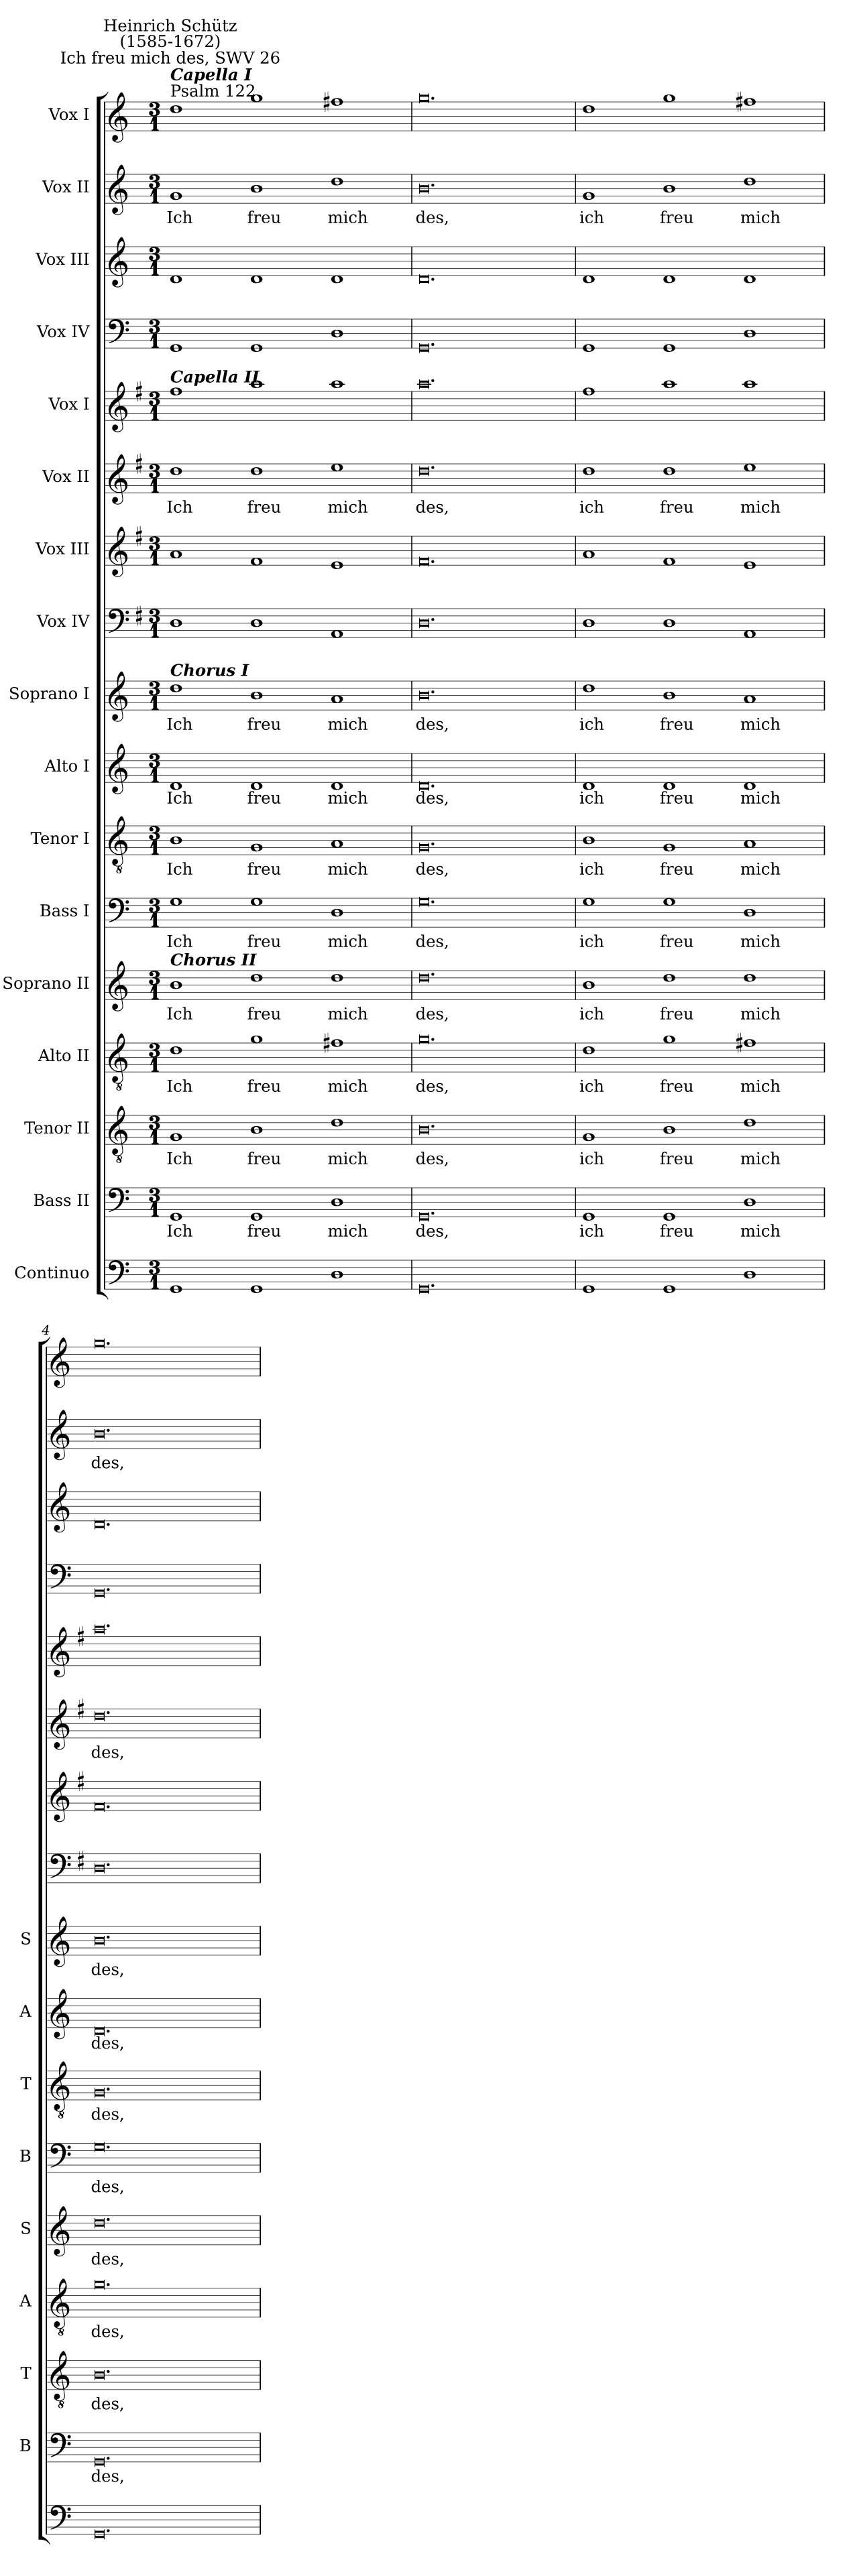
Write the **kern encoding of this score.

**kern	**kern	**text	**kern	**text	**kern	**text	**kern	**text	**kern	**text	**kern	**text	**kern	**text	**kern	**text	**kern	**kern	**kern	**text	**kern	**kern	**kern	**kern	**text	**kern
*part17	*part16	*part16	*part15	*part15	*part14	*part14	*part13	*part13	*part12	*part12	*part11	*part11	*part10	*part10	*part9	*part9	*part8	*part7	*part6	*part6	*part5	*part4	*part3	*part2	*part2	*part1
*staff17	*staff16	*staff16	*staff15	*staff15	*staff14	*staff14	*staff13	*staff13	*staff12	*staff12	*staff11	*staff11	*staff10	*staff10	*staff9	*staff9	*staff8	*staff7	*staff6	*staff6	*staff5	*staff4	*staff3	*staff2	*staff2	*staff1
*I"Continuo	*I"Bass II	*	*I"Tenor II	*	*I"Alto II	*	*I"Soprano II	*	*I"Bass I	*	*I"Tenor I	*	*I"Alto I	*	*I"Soprano I	*	*I"Vox IV	*I"Vox III	*I"Vox II	*	*I"Vox I	*I"Vox IV	*I"Vox III	*I"Vox II	*	*I"Vox I
*	*I'B	*	*I'T	*	*I'A	*	*I'S	*	*I'B	*	*I'T	*	*I'A	*	*I'S	*	*	*	*	*	*	*	*	*	*	*
*clefF4	*clefF4	*	*clefGv2	*	*clefGv2	*	*clefG2	*	*clefF4	*	*clefGv2	*	*clefG2	*	*clefG2	*	*clefF4	*clefG2	*clefG2	*	*clefG2	*clefF4	*clefG2	*clefG2	*	*clefG2
*	*	*	*	*	*	*	*	*	*	*	*	*	*	*	*	*	*ITrd4c7	*ITrd4c7	*ITrd4c7	*	*ITrd4c7	*	*	*	*	*
*k[]	*k[]	*	*k[]	*	*k[]	*	*k[]	*	*k[]	*	*k[]	*	*k[]	*	*k[]	*	*k[]	*k[]	*k[]	*	*k[]	*k[]	*k[]	*k[]	*	*k[]
*C:	*C:	*	*C:	*	*C:	*	*C:	*	*C:	*	*C:	*	*C:	*	*C:	*	*C:	*C:	*C:	*	*C:	*C:	*C:	*C:	*	*C:
*M3/1	*M3/1	*	*M3/1	*	*M3/1	*	*M3/1	*	*M3/1	*	*M3/1	*	*M3/1	*	*M3/1	*	*M3/1	*M3/1	*M3/1	*	*M3/1	*M3/1	*M3/1	*M3/1	*	*M3/1
=1	=1	=1	=1	=1	=1	=1	=1	=1	=1	=1	=1	=1	=1	=1	=1	=1	=1	=1	=1	=1	=1	=1	=1	=1	=1	=1
!	!	!	!	!	!	!	!	!	!	!	!	!	!	!	!	!	!	!	!	!	!	!	!	!	!	!LO:TX:a:t=Psalm 122
!	!	!	!	!	!	!	!	!	!	!	!	!	!	!	!	!	!	!	!	!	!	!	!	!	!	!LO:TX:a:Bi:t=Capella I
!	!	!	!	!	!	!	!	!	!	!	!	!	!	!	!	!	!	!	!	!	!	!	!	!	!	!LO:TX:a:cj:t=Ich freu mich des, SWV 26
!	!	!	!	!	!	!	!	!	!	!	!	!	!	!	!	!	!	!	!	!	!	!	!	!	!	!LO:TX:a:cj:t=Heinrich Schütz\n(1585-1672)
!	!	!	!	!	!	!	!	!	!	!	!	!	!	!	!	!	!	!	!	!	!LO:TX:a:Bi:t=Capella II	!	!	!	!	!
!	!	!	!	!	!	!	!	!	!	!	!	!	!	!	!LO:TX:a:Bi:t=Chorus I	!	!	!	!	!	!	!	!	!	!	!
!	!	!	!	!	!	!	!LO:TX:a:Bi:t=Chorus II	!	!	!	!	!	!	!	!	!	!	!	!	!	!	!	!	!	!	!
!	!	!LO:LY:b	!	!LO:LY:b	!	!LO:LY:b	!	!LO:LY:b	!	!LO:LY:b	!	!LO:LY:b	!	!LO:LY:b	!	!LO:LY:b	!	!	!	!LO:LY:b	!	!	!	!	!LO:LY:b	!
1GG	1GG	Ich	1G	Ich	1d	Ich	1b	Ich	1G	Ich	1B	Ich	1d	Ich	1dd	Ich	1GG	1d	1g	Ich	1b	1GG	1d	1g	Ich	1dd
!	!	!LO:LY:b	!	!LO:LY:b	!	!LO:LY:b	!	!LO:LY:b	!	!LO:LY:b	!	!LO:LY:b	!	!LO:LY:b	!	!LO:LY:b	!	!	!	!LO:LY:b	!	!	!	!	!LO:LY:b	!
1GG	1GG	freu	1B	freu	1g	freu	1dd	freu	1G	freu	1G	freu	1d	freu	1b	freu	1GG	1B	1g	freu	1dd	1GG	1d	1b	freu	1gg
!	!	!LO:LY:b	!	!LO:LY:b	!	!LO:LY:b	!	!LO:LY:b	!	!LO:LY:b	!	!LO:LY:b	!	!LO:LY:b	!	!LO:LY:b	!	!	!	!LO:LY:b	!	!	!	!	!LO:LY:b	!
1D	1D	mich	1d	mich	1f#X	mich	1dd	mich	1D	mich	1A	mich	1d	mich	1a	mich	1DD	1A	1a	mich	1dd	1D	1d	1dd	mich	1ff#X
=2	=2	=2	=2	=2	=2	=2	=2	=2	=2	=2	=2	=2	=2	=2	=2	=2	=2	=2	=2	=2	=2	=2	=2	=2	=2	=2
!	!	!LO:LY:b	!	!LO:LY:b	!	!LO:LY:b	!	!LO:LY:b	!	!LO:LY:b	!	!LO:LY:b	!	!LO:LY:b	!	!LO:LY:b	!	!	!	!LO:LY:b	!	!	!	!	!LO:LY:b	!
0.GG	0.GG	des,	0.B	des,	0.g	des,	0.dd	des,	0.G	des,	0.G	des,	0.d	des,	0.b	des,	0.GG	0.B	0.g	des,	0.dd	0.GG	0.d	0.b	des,	0.gg
=3	=3	=3	=3	=3	=3	=3	=3	=3	=3	=3	=3	=3	=3	=3	=3	=3	=3	=3	=3	=3	=3	=3	=3	=3	=3	=3
!	!	!LO:LY:b	!	!LO:LY:b	!	!LO:LY:b	!	!LO:LY:b	!	!LO:LY:b	!	!LO:LY:b	!	!LO:LY:b	!	!LO:LY:b	!	!	!	!LO:LY:b	!	!	!	!	!LO:LY:b	!
1GG	1GG	ich	1G	ich	1d	ich	1b	ich	1G	ich	1B	ich	1d	ich	1dd	ich	1GG	1d	1g	ich	1b	1GG	1d	1g	ich	1dd
!	!	!LO:LY:b	!	!LO:LY:b	!	!LO:LY:b	!	!LO:LY:b	!	!LO:LY:b	!	!LO:LY:b	!	!LO:LY:b	!	!LO:LY:b	!	!	!	!LO:LY:b	!	!	!	!	!LO:LY:b	!
1GG	1GG	freu	1B	freu	1g	freu	1dd	freu	1G	freu	1G	freu	1d	freu	1b	freu	1GG	1B	1g	freu	1dd	1GG	1d	1b	freu	1gg
!	!	!LO:LY:b	!	!LO:LY:b	!	!LO:LY:b	!	!LO:LY:b	!	!LO:LY:b	!	!LO:LY:b	!	!LO:LY:b	!	!LO:LY:b	!	!	!	!LO:LY:b	!	!	!	!	!LO:LY:b	!
1D	1D	mich	1d	mich	1f#X	mich	1dd	mich	1D	mich	1A	mich	1d	mich	1a	mich	1DD	1A	1a	mich	1dd	1D	1d	1dd	mich	1ff#X
=4	=4	=4	=4	=4	=4	=4	=4	=4	=4	=4	=4	=4	=4	=4	=4	=4	=4	=4	=4	=4	=4	=4	=4	=4	=4	=4
!	!	!LO:LY:b	!	!LO:LY:b	!	!LO:LY:b	!	!LO:LY:b	!	!LO:LY:b	!	!LO:LY:b	!	!LO:LY:b	!	!LO:LY:b	!	!	!	!LO:LY:b	!	!	!	!	!LO:LY:b	!
0.GG	0.GG	des,	0.B	des,	0.g	des,	0.dd	des,	0.G	des,	0.G	des,	0.d	des,	0.b	des,	0.GG	0.B	0.g	des,	0.dd	0.GG	0.d	0.b	des,	0.gg
=	=	=	=	=	=	=	=	=	=	=	=	=	=	=	=	=	=	=	=	=	=	=	=	=	=	=
*-	*-	*-	*-	*-	*-	*-	*-	*-	*-	*-	*-	*-	*-	*-	*-	*-	*-	*-	*-	*-	*-	*-	*-	*-	*-	*-
